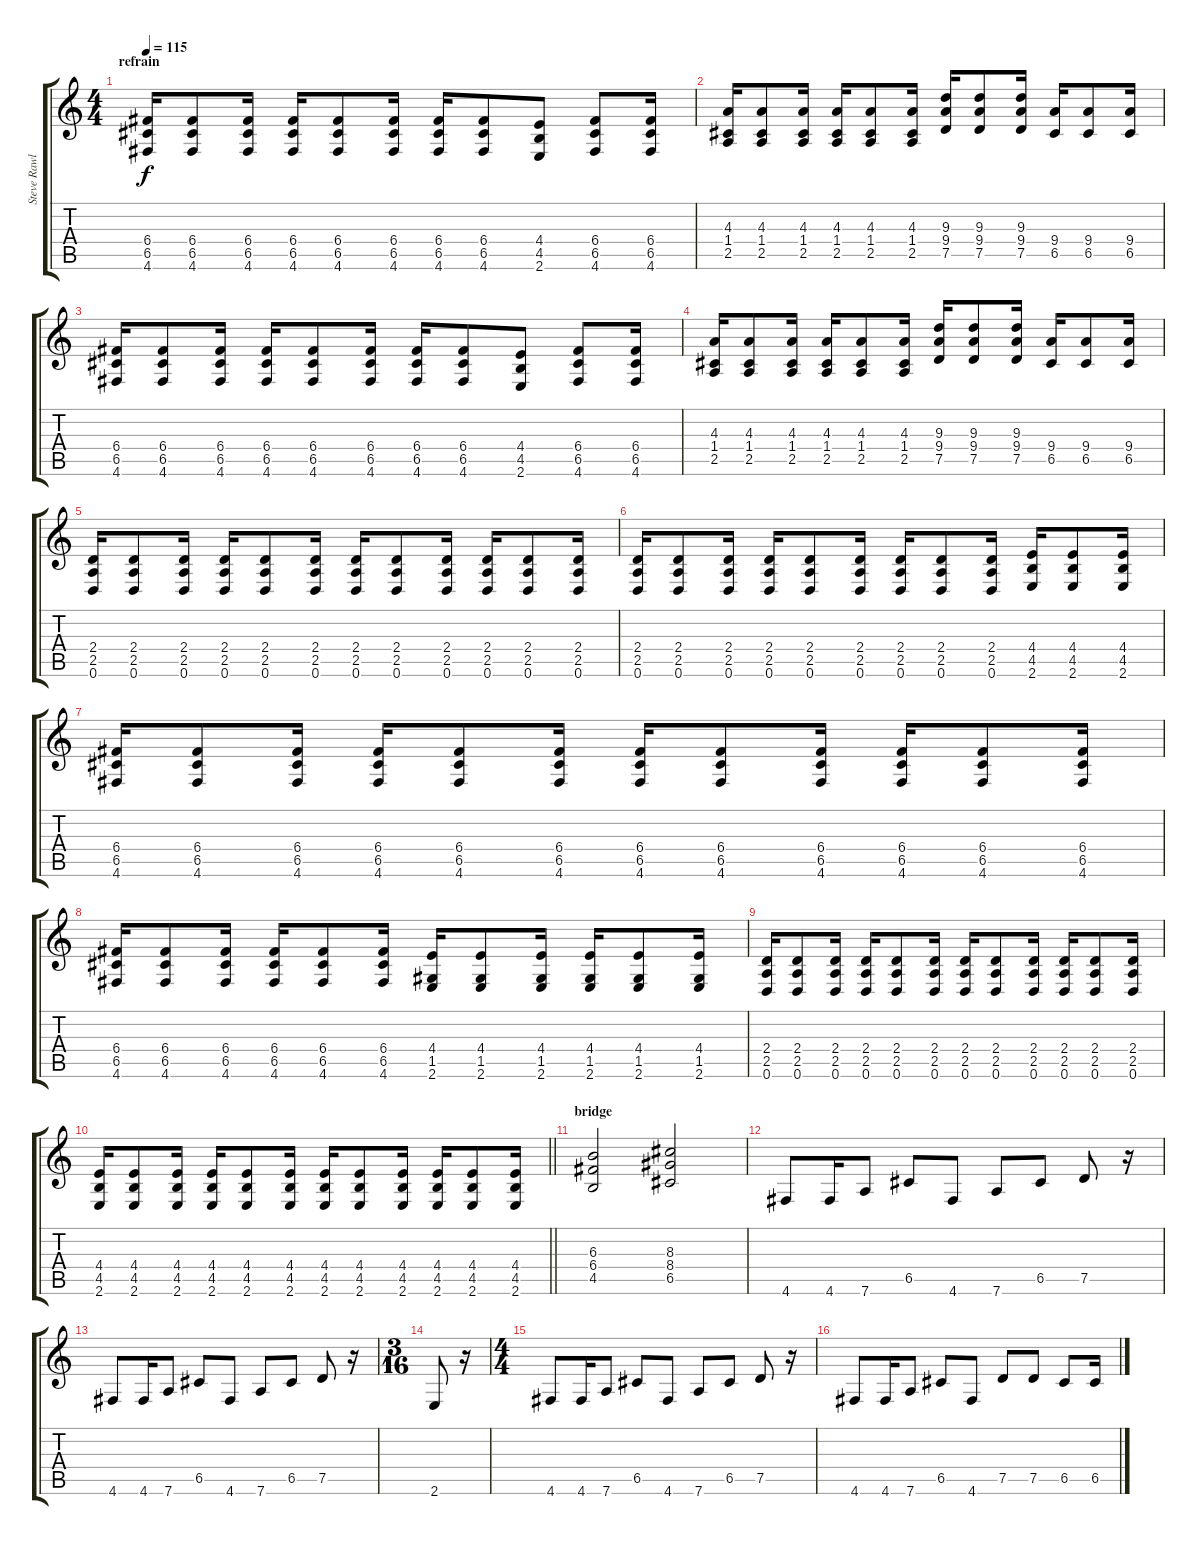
\track ("Steve Rawles" "Steve Rawl") {instrument distortionguitar}
\staff {score tabs}
\tuning (D4 A3 F3 C3 G2 D2) {hide}
\ts (4 4)
\section ("" "refrain")
\tempo 115
\clef g2
\ks c
(6.4 6.5 4.6).16{dy f} (6.4 6.5 4.6).8 (6.4 6.5 4.6).16 (6.4 6.5 4.6).16 (6.4 6.5 4.6).8 (6.4 6.5 4.6).16 (6.4 6.5 4.6).16 (6.4 6.5 4.6).8 (4.4 4.5 2.6).8 (6.4 6.5 4.6).8 (6.4 6.5 4.6).16 |
(4.3 1.4 2.5).16 (4.3 1.4 2.5).8 (4.3 1.4 2.5).16 (4.3 1.4 2.5).16 (4.3 1.4 2.5).8 (4.3 1.4 2.5).16 (9.3 9.4 7.5).16 (9.3 9.4 7.5).8 (9.3 9.4 7.5).16 (9.4 6.5).16 (9.4 6.5).8 (9.4 6.5).16 |
(6.4 6.5 4.6).16 (6.4 6.5 4.6).8 (6.4 6.5 4.6).16 (6.4 6.5 4.6).16 (6.4 6.5 4.6).8 (6.4 6.5 4.6).16 (6.4 6.5 4.6).16 (6.4 6.5 4.6).8 (4.4 4.5 2.6).8 (6.4 6.5 4.6).8 (6.4 6.5 4.6).16 |
(4.3 1.4 2.5).16 (4.3 1.4 2.5).8 (4.3 1.4 2.5).16 (4.3 1.4 2.5).16 (4.3 1.4 2.5).8 (4.3 1.4 2.5).16 (9.3 9.4 7.5).16 (9.3 9.4 7.5).8 (9.3 9.4 7.5).16 (9.4 6.5).16 (9.4 6.5).8 (9.4 6.5).16 |
(2.4 2.5 0.6).16 (2.4 2.5 0.6).8 (2.4 2.5 0.6).16 (2.4 2.5 0.6).16 (2.4 2.5 0.6).8 (2.4 2.5 0.6).16 (2.4 2.5 0.6).16 (2.4 2.5 0.6).8 (2.4 2.5 0.6).16 (2.4 2.5 0.6).16 (2.4 2.5 0.6).8 (2.4 2.5 0.6).16 |
(2.4 2.5 0.6).16 (2.4 2.5 0.6).8 (2.4 2.5 0.6).16 (2.4 2.5 0.6).16 (2.4 2.5 0.6).8 (2.4 2.5 0.6).16 (2.4 2.5 0.6).16 (2.4 2.5 0.6).8 (2.4 2.5 0.6).16 (4.4 4.5 2.6).16 (4.4 4.5 2.6).8 (4.4 4.5 2.6).16 |
(6.4 6.5 4.6).16 (6.4 6.5 4.6).8 (6.4 6.5 4.6).16 (6.4 6.5 4.6).16 (6.4 6.5 4.6).8 (6.4 6.5 4.6).16 (6.4 6.5 4.6).16 (6.4 6.5 4.6).8 (6.4 6.5 4.6).16 (6.4 6.5 4.6).16 (6.4 6.5 4.6).8 (6.4 6.5 4.6).16 |
(6.4 6.5 4.6).16 (6.4 6.5 4.6).8 (6.4 6.5 4.6).16 (6.4 6.5 4.6).16 (6.4 6.5 4.6).8 (6.4 6.5 4.6).16 (4.4 1.5 2.6).16 (4.4 1.5 2.6).8 (4.4 1.5 2.6).16 (4.4 1.5 2.6).16 (4.4 1.5 2.6).8 (4.4 1.5 2.6).16 |
(2.4 2.5 0.6).16 (2.4 2.5 0.6).8 (2.4 2.5 0.6).16 (2.4 2.5 0.6).16 (2.4 2.5 0.6).8 (2.4 2.5 0.6).16 (2.4 2.5 0.6).16 (2.4 2.5 0.6).8 (2.4 2.5 0.6).16 (2.4 2.5 0.6).16 (2.4 2.5 0.6).8 (2.4 2.5 0.6).16 |
\barLineRight lightlight
(4.4 4.5 2.6).16 (4.4 4.5 2.6).8 (4.4 4.5 2.6).16 (4.4 4.5 2.6).16 (4.4 4.5 2.6).8 (4.4 4.5 2.6).16 (4.4 4.5 2.6).16 (4.4 4.5 2.6).8 (4.4 4.5 2.6).16 (4.4 4.5 2.6).16 (4.4 4.5 2.6).8 (4.4 4.5 2.6).16 |
\section ("" "bridge")
(6.3 6.4 4.5).2 (8.3 8.4 6.5).2 |
4.6.8 4.6.16 7.6.8 6.5.8 4.6.8 7.6.8 6.5.8 7.5.8 r.16 |
4.6.8 4.6.16 7.6.8 6.5.8 4.6.8 7.6.8 6.5.8 7.5.8 r.16 |
\ts (3 16)
2.6.8 r.16 |
\ts (4 4)
4.6.8 4.6.16 7.6.8 6.5.8 4.6.8 7.6.8 6.5.8 7.5.8 r.16 |
4.6.8 4.6.16 7.6.8 6.5.8 4.6.8 7.5.8 7.5.8 6.5.8 6.5.16
